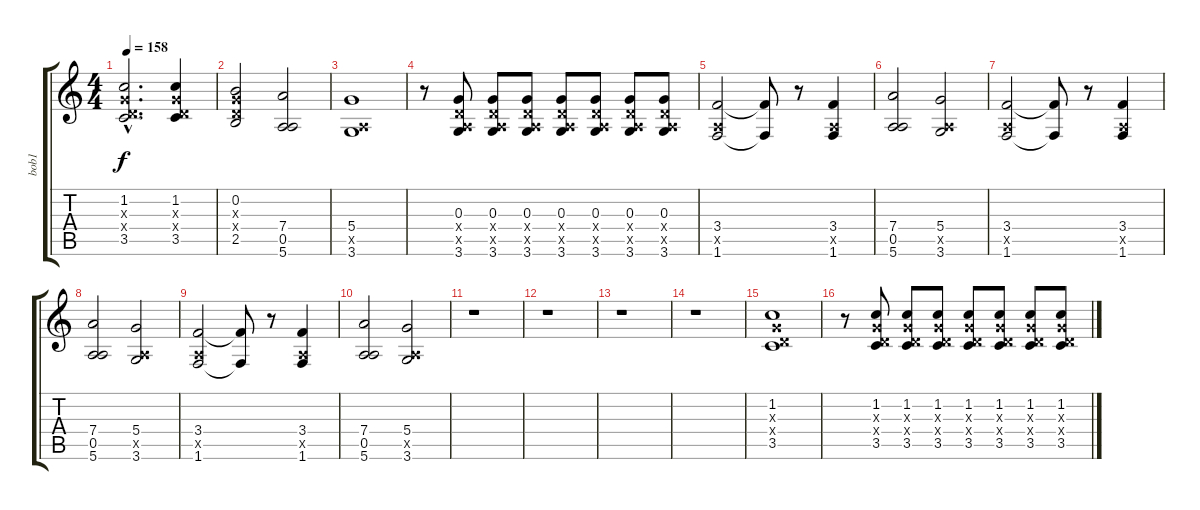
\track ("bob1" "bob1") {instrument overdrivenguitar}
\staff {score tabs}
\tuning (E4 B3 G3 D3 A2 E2) {hide}
\ts (4 4)
\tempo 158
\clef g2
\ks c
(1.2{hac} 0.3{hac x} 0.4{hac x} 3.5{hac}).2{d dy f} (1.2 0.3{x} 0.4{x} 3.5).4 |
(0.2 0.3{x} 0.4{x} 2.5).2 (7.4 0.5 5.6).2 |
(5.4 0.5{x} 3.6).1 |
r.8 (0.3 0.4{x} 0.5{x} 3.6).8 (0.3 0.4{x} 0.5{x} 3.6).8 (0.3 0.4{x} 0.5{x} 3.6).8 (0.3 0.4{x} 0.5{x} 3.6).8 (0.3 0.4{x} 0.5{x} 3.6).8 (0.3 0.4{x} 0.5{x} 3.6).8 (0.3 0.4{x} 0.5{x} 3.6).8 |
(3.4 0.5{x} 1.6).2 (3.4{t} 1.6{t}).8 r.8 (3.4 0.5{x} 1.6).4 |
(7.4 0.5 5.6).2 (5.4 0.5{x} 3.6).2 |
(3.4 0.5{x} 1.6).2 (3.4{t} 1.6{t}).8 r.8 (3.4 0.5{x} 1.6).4 |
(7.4 0.5 5.6).2 (5.4 0.5{x} 3.6).2 |
(3.4 0.5{x} 1.6).2 (3.4{t} 1.6{t}).8 r.8 (3.4 0.5{x} 1.6).4 |
(7.4 0.5 5.6).2 (5.4 0.5{x} 3.6).2 |
r.1 |
r.1 |
r.1 |
r.1 |
(1.2 0.3{x} 0.4{x} 3.5).1 |
r.8 (1.2 0.3{x} 0.4{x} 3.5).8 (1.2 0.3{x} 0.4{x} 3.5).8 (1.2 0.3{x} 0.4{x} 3.5).8 (1.2 0.3{x} 0.4{x} 3.5).8 (1.2 0.3{x} 0.4{x} 3.5).8 (1.2 0.3{x} 0.4{x} 3.5).8 (1.2 0.3{x} 0.4{x} 3.5).8
